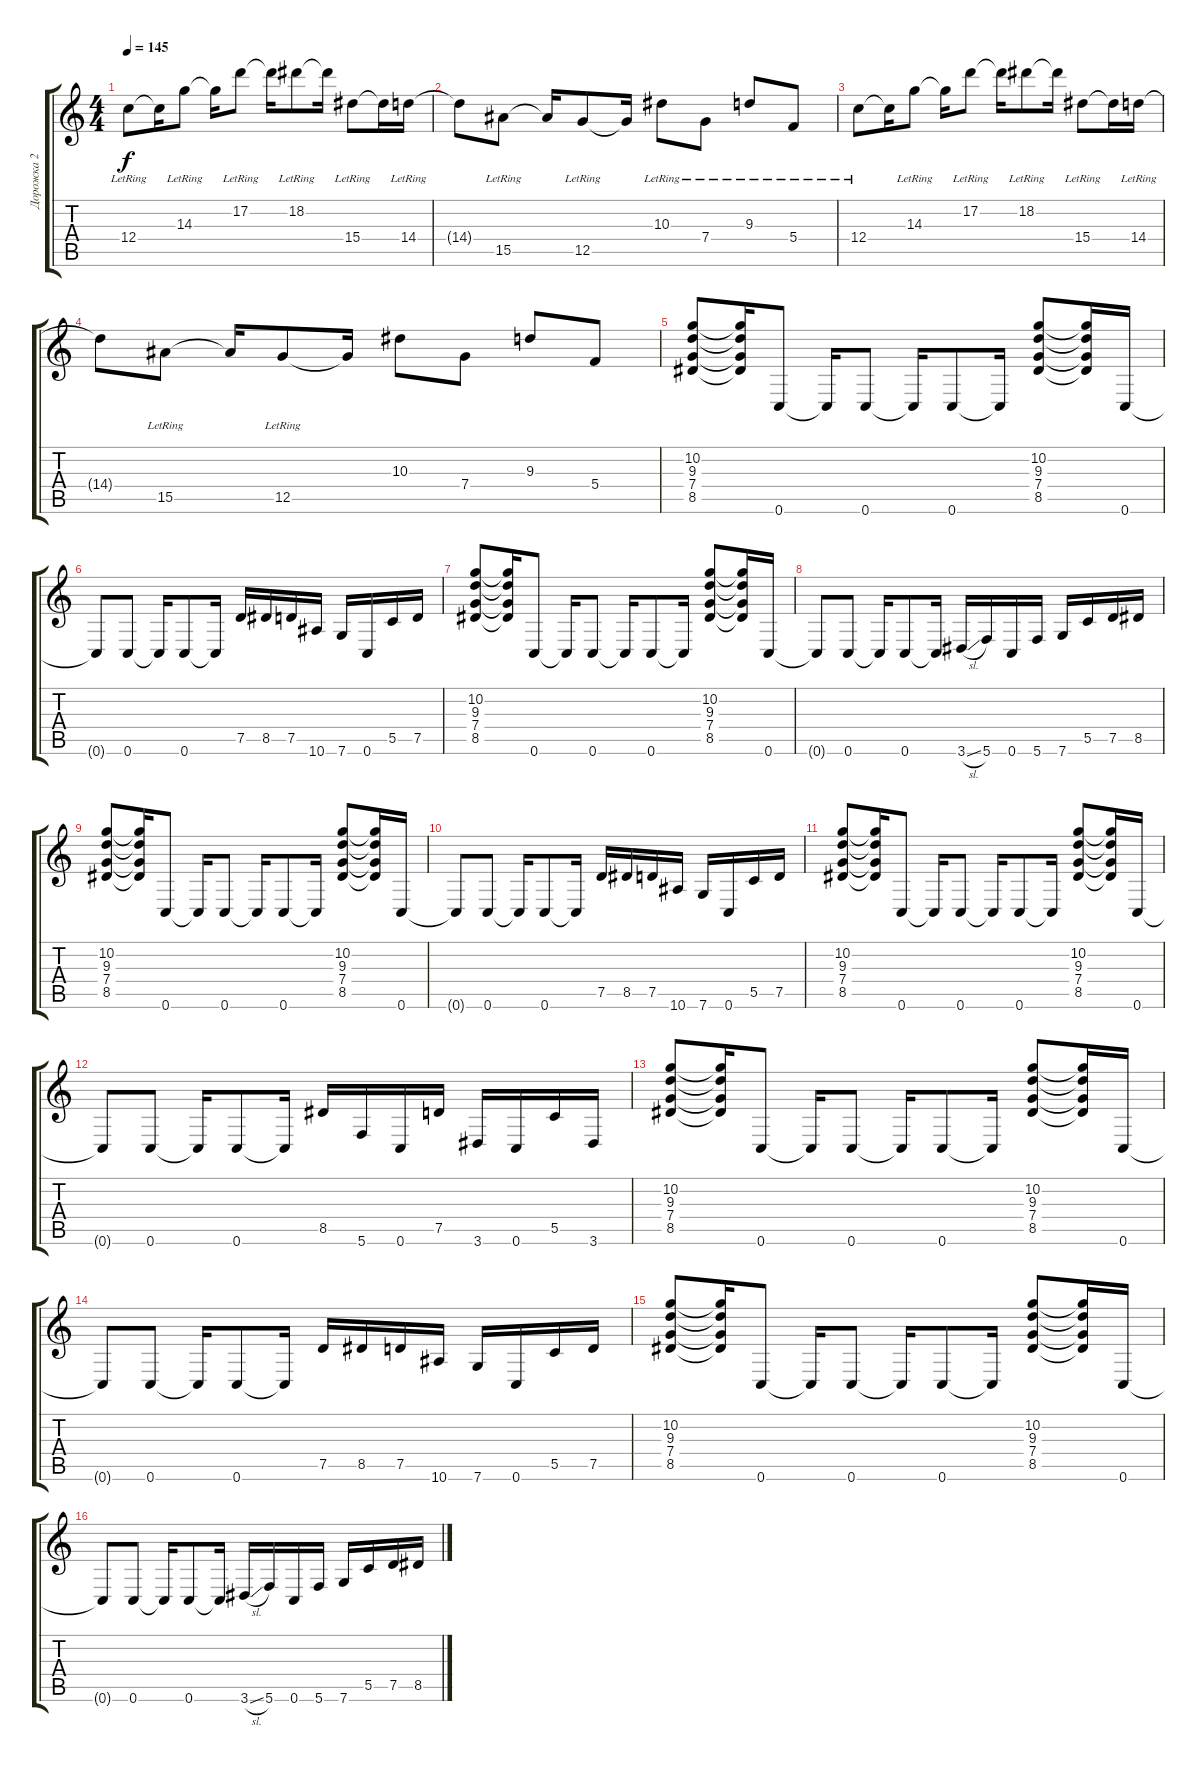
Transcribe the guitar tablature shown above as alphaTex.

\track ("Дорожка 2" "Дорожка 2") {instrument overdrivenguitar}
\staff {score tabs}
\tuning (D4 A3 F3 C3 G2 C2) {hide}
\ts (4 4)
\tempo 145
\clef g2
\ks c
12.4{lr}.8{dy f} 12.4{t}.16 14.3{lr}.8 14.3{t}.16 17.2{lr}.8 17.2{t}.16 18.2{lr}.8 18.2{t}.16 15.4{lr}.8 15.4{t}.16 14.4{lr}.16 |
14.4{t}.8 15.5{lr}.8 15.5{t}.16 12.5{lr}.8 12.5{t}.16 10.3{lr}.8 7.4{lr}.8 9.3{lr}.8 5.4{lr}.8 |
12.4{lr}.8 12.4{t}.16 14.3{lr}.8 14.3{t}.16 17.2{lr}.8 17.2{t}.16 18.2{lr}.8 18.2{t}.16 15.4{lr}.8 15.4{t}.16 14.4{lr}.16 |
14.4{t}.8 15.5{lr}.8 15.5{t}.16 12.5{lr}.8 12.5{t}.16 10.3.8 7.4.8 9.3.8 5.4.8 |
(10.2 9.3 7.4 8.5).8 (10.2{t} 9.3{t} 7.4{t} 8.5{t}).16 0.6.8 0.6{t}.16 0.6.8 0.6{t}.16 0.6.8 0.6{t}.16 (10.2 9.3 7.4 8.5).8 (10.2{t} 9.3{t} 7.4{t} 8.5{t}).16 0.6.16 |
0.6{t}.8 0.6.8 0.6{t}.16 0.6.8 0.6{t}.16 7.5.16 8.5.16 7.5.16 10.6.16 7.6.16 0.6.16 5.5.16 7.5.16 |
(10.2 9.3 7.4 8.5).8 (10.2{t} 9.3{t} 7.4{t} 8.5{t}).16 0.6.8 0.6{t}.16 0.6.8 0.6{t}.16 0.6.8 0.6{t}.16 (10.2 9.3 7.4 8.5).8 (10.2{t} 9.3{t} 7.4{t} 8.5{t}).16 0.6.16 |
0.6{t}.8 0.6.8 0.6{t}.16 0.6.8 0.6{t}.16 3.6{sl}.16 5.6.16 0.6.16 5.6.16 7.6.16 5.5.16 7.5.16 8.5.16 |
(10.2 9.3 7.4 8.5).8 (10.2{t} 9.3{t} 7.4{t} 8.5{t}).16 0.6.8 0.6{t}.16 0.6.8 0.6{t}.16 0.6.8 0.6{t}.16 (10.2 9.3 7.4 8.5).8 (10.2{t} 9.3{t} 7.4{t} 8.5{t}).16 0.6.16 |
0.6{t}.8 0.6.8 0.6{t}.16 0.6.8 0.6{t}.16 7.5.16 8.5.16 7.5.16 10.6.16 7.6.16 0.6.16 5.5.16 7.5.16 |
(10.2 9.3 7.4 8.5).8 (10.2{t} 9.3{t} 7.4{t} 8.5{t}).16 0.6.8 0.6{t}.16 0.6.8 0.6{t}.16 0.6.8 0.6{t}.16 (10.2 9.3 7.4 8.5).8 (10.2{t} 9.3{t} 7.4{t} 8.5{t}).16 0.6.16 |
0.6{t}.8 0.6.8 0.6{t}.16 0.6.8 0.6{t}.16 8.5.16 5.6.16 0.6.16 7.5.16 3.6.16 0.6.16 5.5.16 3.6.16 |
(10.2 9.3 7.4 8.5).8 (10.2{t} 9.3{t} 7.4{t} 8.5{t}).16 0.6.8 0.6{t}.16 0.6.8 0.6{t}.16 0.6.8 0.6{t}.16 (10.2 9.3 7.4 8.5).8 (10.2{t} 9.3{t} 7.4{t} 8.5{t}).16 0.6.16 |
0.6{t}.8 0.6.8 0.6{t}.16 0.6.8 0.6{t}.16 7.5.16 8.5.16 7.5.16 10.6.16 7.6.16 0.6.16 5.5.16 7.5.16 |
(10.2 9.3 7.4 8.5).8 (10.2{t} 9.3{t} 7.4{t} 8.5{t}).16 0.6.8 0.6{t}.16 0.6.8 0.6{t}.16 0.6.8 0.6{t}.16 (10.2 9.3 7.4 8.5).8 (10.2{t} 9.3{t} 7.4{t} 8.5{t}).16 0.6.16 |
0.6{t}.8 0.6.8 0.6{t}.16 0.6.8 0.6{t}.16 3.6{sl}.16 5.6.16 0.6.16 5.6.16 7.6.16 5.5.16 7.5.16 8.5.16
